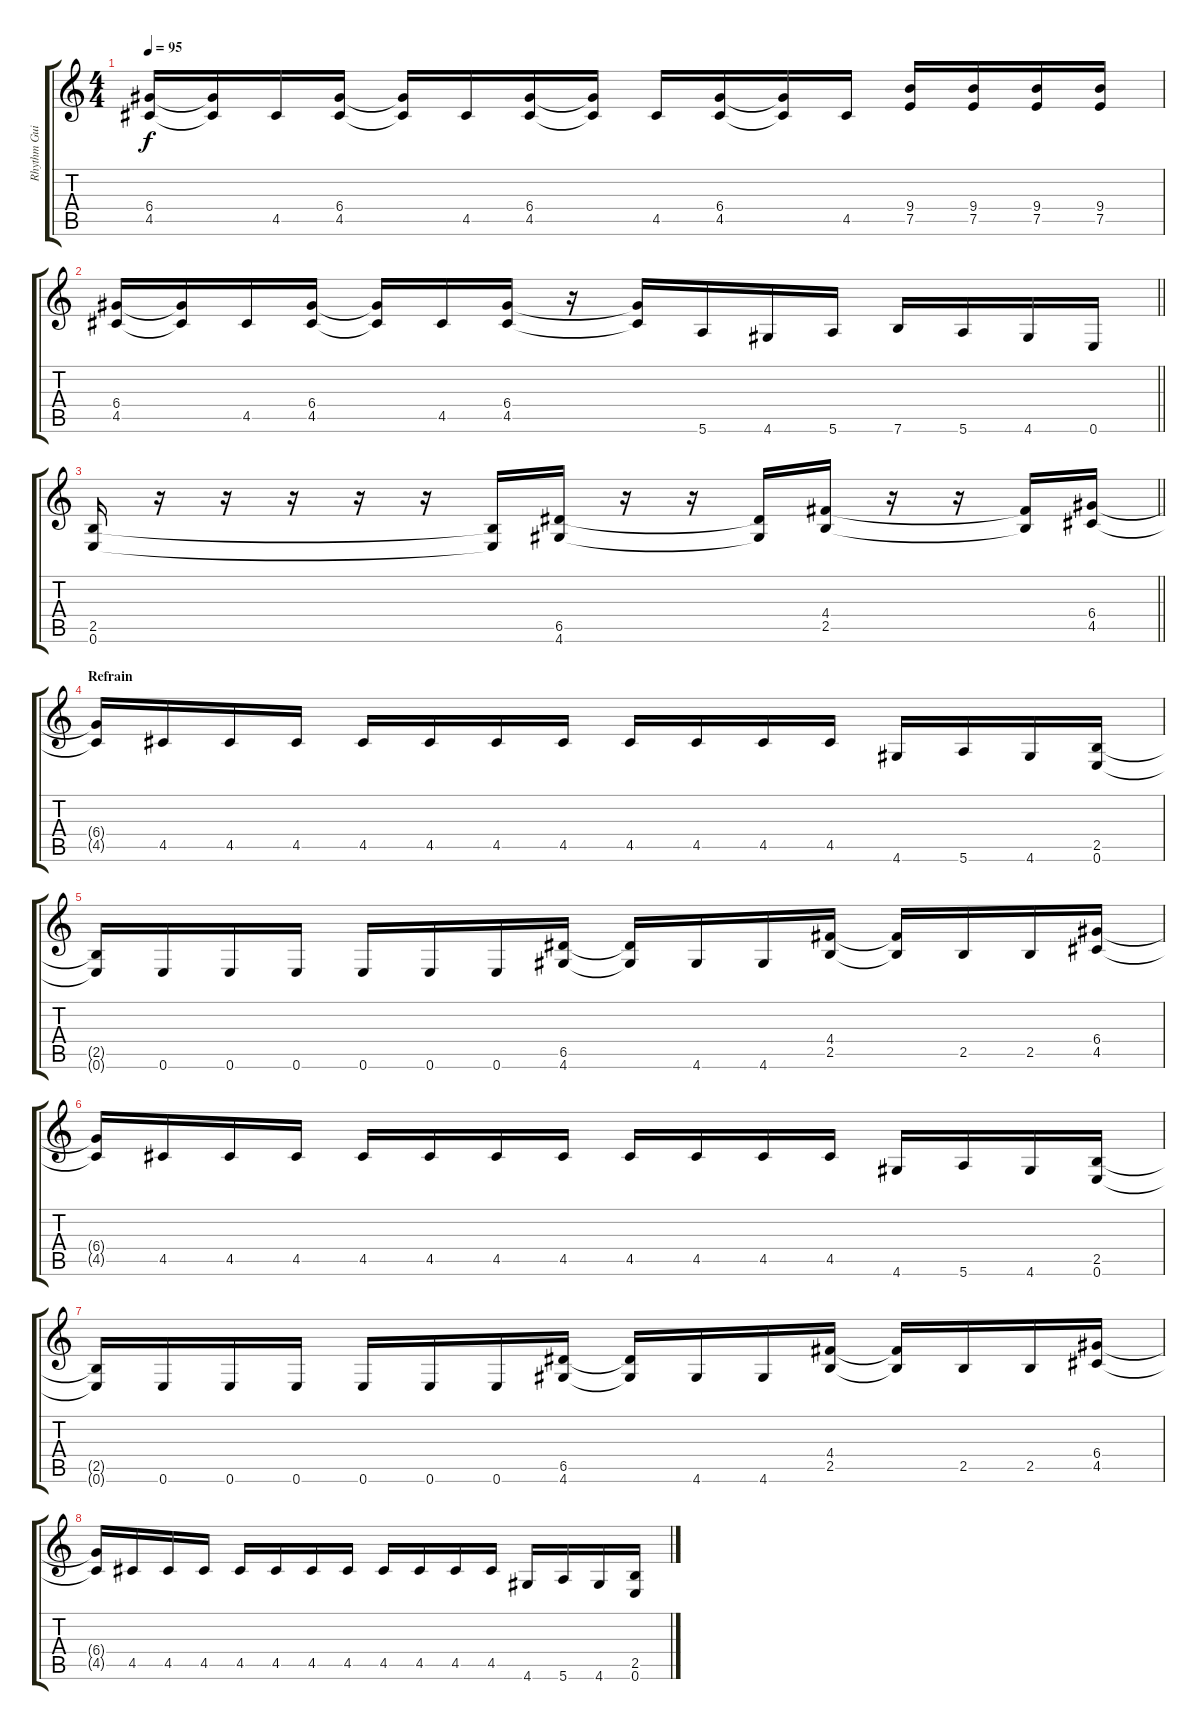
\track ("Rhythm Guitar" "Rhythm Gui") {instrument distortionguitar}
\staff {score tabs}
\tuning (E4 B3 G3 D3 A2 E2) {hide}
\ts (4 4)
\tempo 95
\clef g2
\ks c
(6.4 4.5).16{dy f} (6.4{t} 4.5{t}).16 4.5.16 (6.4 4.5).16 (6.4{t} 4.5{t}).16 4.5.16 (6.4 4.5).16 (6.4{t} 4.5{t}).16 4.5.16 (6.4 4.5).16 (6.4{t} 4.5{t}).16 4.5.16 (9.4 7.5).16 (9.4 7.5).16 (9.4 7.5).16 (9.4 7.5).16 |
\barLineRight lightlight
(6.4 4.5).16 (6.4{t} 4.5{t}).16 4.5.16 (6.4 4.5).16 (6.4{t} 4.5{t}).16 4.5.16 (6.4 4.5).16 r.16 (6.4{t} 4.5{t}).16 5.6.16 4.6.16 5.6.16 7.6.16 5.6.16 4.6.16 0.6.16 |
\barLineRight lightlight
(2.5 0.6).16 r.16 r.16 r.16 r.16 r.16 (2.5{t} 0.6{t}).16 (6.5 4.6).16 r.16 r.16 (6.5{t} 4.6{t}).16 (4.4 2.5).16 r.16 r.16 (4.4{t} 2.5{t}).16 (6.4 4.5).16 |
\section ("" "Refrain")
(6.4{t} 4.5{t}).16 4.5.16 4.5.16 4.5.16 4.5.16 4.5.16 4.5.16 4.5.16 4.5.16 4.5.16 4.5.16 4.5.16 4.6.16 5.6.16 4.6.16 (2.5 0.6).16 |
(2.5{t} 0.6{t}).16 0.6.16 0.6.16 0.6.16 0.6.16 0.6.16 0.6.16 (6.5 4.6).16 (6.5{t} 4.6{t}).16 4.6.16 4.6.16 (4.4 2.5).16 (4.4{t} 2.5{t}).16 2.5.16 2.5.16 (6.4 4.5).16 |
(6.4{t} 4.5{t}).16 4.5.16 4.5.16 4.5.16 4.5.16 4.5.16 4.5.16 4.5.16 4.5.16 4.5.16 4.5.16 4.5.16 4.6.16 5.6.16 4.6.16 (2.5 0.6).16 |
(2.5{t} 0.6{t}).16 0.6.16 0.6.16 0.6.16 0.6.16 0.6.16 0.6.16 (6.5 4.6).16 (6.5{t} 4.6{t}).16 4.6.16 4.6.16 (4.4 2.5).16 (4.4{t} 2.5{t}).16 2.5.16 2.5.16 (6.4 4.5).16 |
(6.4{t} 4.5{t}).16 4.5.16 4.5.16 4.5.16 4.5.16 4.5.16 4.5.16 4.5.16 4.5.16 4.5.16 4.5.16 4.5.16 4.6.16 5.6.16 4.6.16 (2.5 0.6).16
